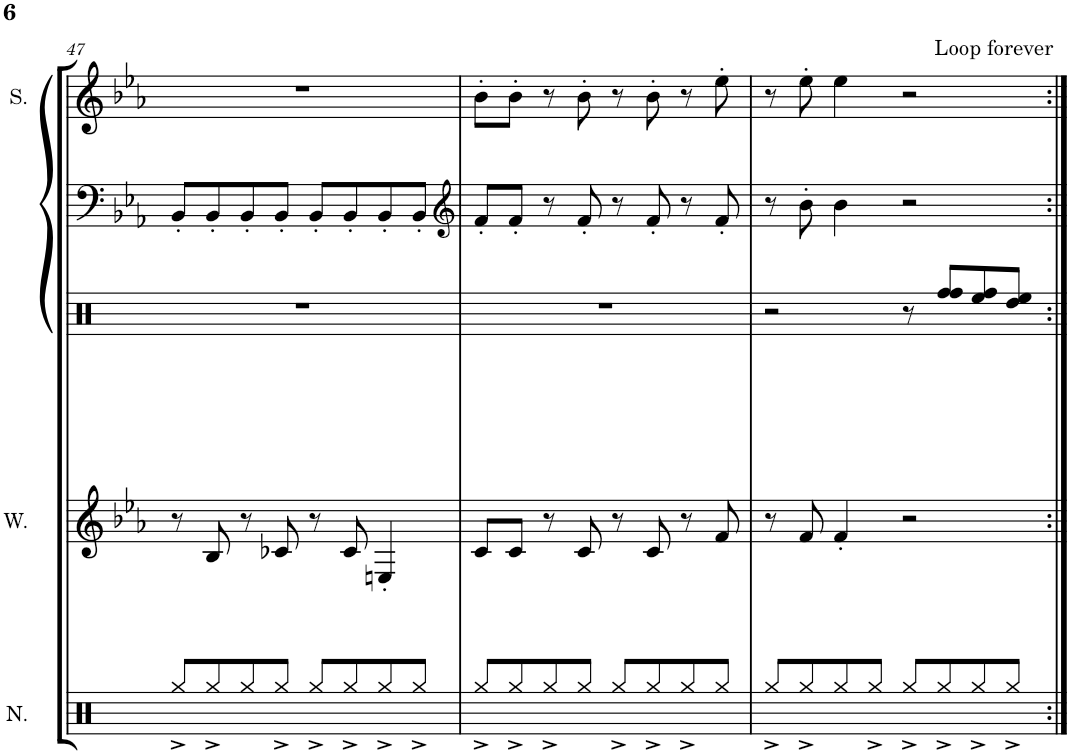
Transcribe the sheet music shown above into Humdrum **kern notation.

**kern	**kern	**kern	**kern
*part4	*part3	*part2	*part1
*staff4	*staff3	*staff2	*staff1
*I"Noise	*I"Wave	*I"Saw Synthesizer	*I"Square
*I'N.	*I'W.	*	*I'S.
!!LO:PB:g=z
*clefX	*clefG2	*clefF4	*clefG2
*k[]	*k[b-e-a-]	*k[b-e-a-]	*k[b-e-a-]
*M2/2	*M2/2	*M2/2	*M2/2
*met(c|)	*met(c|)	*met(c|)	*met(c|)
=47	=47	=47	=47
8Rgg^/L	8r	8BB-'/L	1r
8Rgg^/	8B-/	8BB-'/	.
8Rgg/	8r	8BB-'/	.
8Rgg^/J	8c-X/	8BB-'/J	.
8Rgg^/L	8r	8BB-'/L	.
8Rgg^/	8c-/	8BB-'/	.
8Rgg^/	4En'/	8BB-'/	.
8Rgg^/J	.	8BB-'/J	.
=48	=48	=48	=48
*	*	*clefG2	*
8Rgg^/L	8c/L	8f'/L	8b-'\L
8Rgg^/	8c/J	8f'/J	8b-'\J
8Rgg^/	8r	8r	8r
8Rgg/J	8c/	8f'/	8b-'\
8Rgg^/L	8r	8r	8r
8Rgg^/	8c/	8f'/	8b-'\
8Rgg^/	8r	8r	8r
8Rgg/J	8f/	8f'/	8ee-'\
=49	=49	=49	=49
*	*	*	*^
8Rgg^/L	8r	8r	8r	2ryy
8Rgg^/	8f/	8b-'\	8ee-'\	.
8Rgg/	4f'/	4b-\	4ee-\	.
8Rgg^/J	.	.	.	.
8Rgg^/L	2r	2r	2r	8ryy
!	!	!	!	!LO:TX:a:t=Loop forever
8Rgg^/	.	.	.	4.ryy
8Rgg^/	.	.	.	.
8Rgg^/J	.	.	.	.
*	*	*	*v	*v
=:|!	=:|!	=:|!	=:|!
*-	*-	*-	*-
